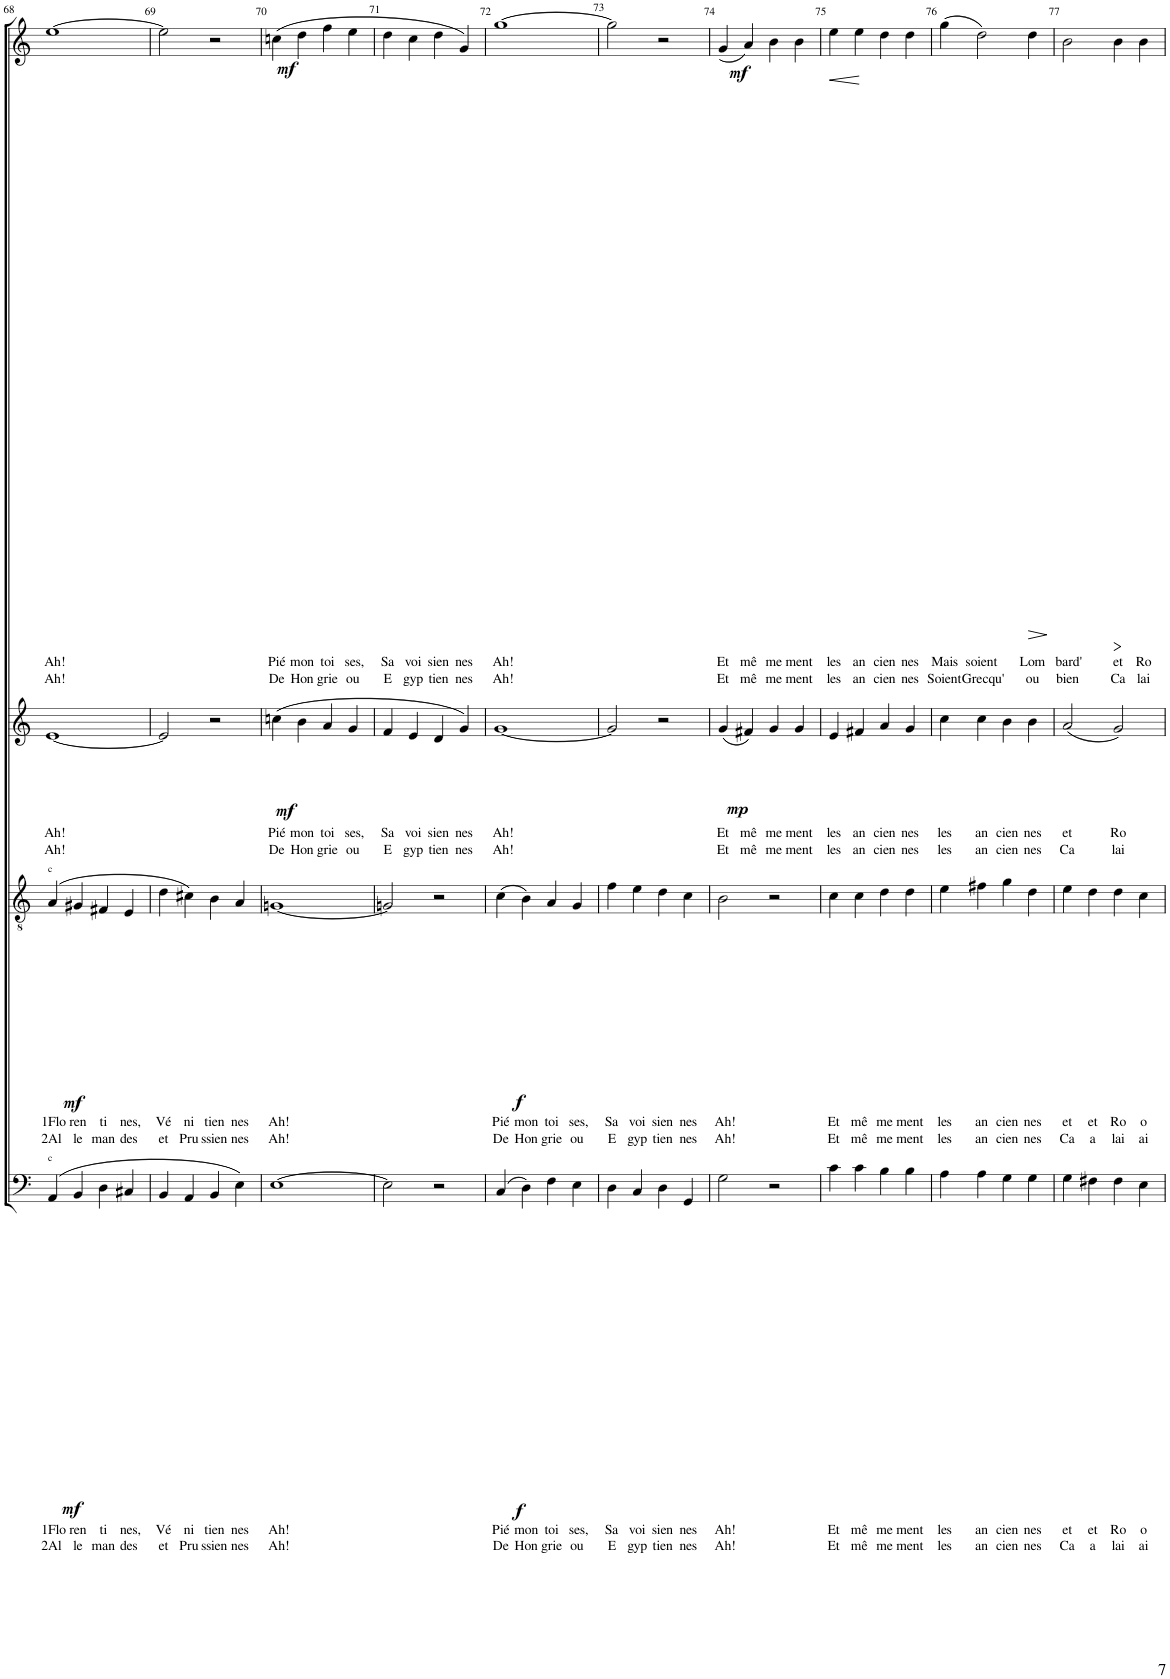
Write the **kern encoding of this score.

**kern	**text	**text	**dynam	**kern	**text	**text	**dynam	**kern	**text	**text	**dynam	**kern	**text	**text	**dynam
*part4	*part4	*part4	*part4	*part3	*part3	*part3	*part3	*part2	*part2	*part2	*part2	*part1	*part1	*part1	*part1
*staff4	*staff4	*staff4	*staff4	*staff3	*staff3	*staff3	*staff3	*staff2	*staff2	*staff2	*staff2	*staff1	*staff1	*staff1	*staff1
*I"Basse	*	*	*	*I"Ténor	*	*	*	*I"Alto	*	*	*	*I"Soprano	*	*	*
!!LO:PB:g=z
*clefF4	*	*	*	*clefGv2	*	*	*	*clefG2	*	*	*	*clefG2	*	*	*
*	*	*	*	*Trd4c7	*	*	*	*	*	*	*	*	*	*	*
*k[]	*	*	*	*k[]	*	*	*	*k[]	*	*	*	*k[]	*	*	*
*M4/4	*	*	*	*M4/4	*	*	*	*M4/4	*	*	*	*M4/4	*	*	*
*met(c)	*	*	*	*met(c)	*	*	*	*met(c)	*	*	*	*met(c)	*	*	*
=68	=68	=68	=68	=68	=68	=68	=68	=68	=68	=68	=68	=68	=68	=68	=68
!	!	!	!	!LO:TX:a:t=c	!	!	!	!	!	!	!	!	!	!	!
!LO:TX:a:t=c	!	!	!	!	!	!	!	!	!	!	!	!	!	!	!
!	!LO:LY:b	!LO:LY:b	!LO:DY:b	!	!LO:LY:b	!LO:LY:b	!LO:DY:b	!	!LO:LY:b	!LO:LY:b	!	!	!LO:LY:b	!LO:LY:b	!
(4AA/	1Flo	2Al	mf	(4A/	1Flo	2Al	mf	[1e	Ah!	Ah!	.	[1ee	Ah!	Ah!	.
!	!LO:LY:b	!LO:LY:b	!	!	!LO:LY:b	!LO:LY:b	!	!	!	!	!	!	!	!	!
4BB/	ren	le	.	4G#X/	ren	le	.	.	.	.	.	.	.	.	.
!	!LO:LY:b	!LO:LY:b	!	!	!LO:LY:b	!LO:LY:b	!	!	!	!	!	!	!	!	!
4D\	ti	man	.	4F#X/	ti	man	.	.	.	.	.	.	.	.	.
!	!LO:LY:b	!LO:LY:b	!	!	!LO:LY:b	!LO:LY:b	!	!	!	!	!	!	!	!	!
4C#X/	nes,	des	.	4E/	nes,	des	.	.	.	.	.	.	.	.	.
=69	=69	=69	=69	=69	=69	=69	=69	=69	=69	=69	=69	=69	=69	=69	=69
!	!LO:LY:b	!LO:LY:b	!	!	!LO:LY:b	!LO:LY:b	!	!	!	!	!	!	!	!	!
4BB/	Vé	et	.	4d\	Vé	et	.	2e/]	.	.	.	2ee\]	.	.	.
!	!LO:LY:b	!LO:LY:b	!	!	!LO:LY:b	!LO:LY:b	!	!	!	!	!	!	!	!	!
4AA/	ni	Pru	.	4c#X\)	ni	Pru	.	.	.	.	.	.	.	.	.
!	!LO:LY:b	!LO:LY:b	!	!	!LO:LY:b	!LO:LY:b	!	!	!	!	!	!	!	!	!
4BB/	tien	ssien	.	4B\	tien	ssien	.	2r	.	.	.	2r	.	.	.
!	!LO:LY:b	!LO:LY:b	!	!	!LO:LY:b	!LO:LY:b	!	!	!	!	!	!	!	!	!
4E\)	nes	nes	.	4A/	nes	nes	.	.	.	.	.	.	.	.	.
=70	=70	=70	=70	=70	=70	=70	=70	=70	=70	=70	=70	=70	=70	=70	=70
!	!LO:LY:b	!LO:LY:b	!	!	!LO:LY:b	!LO:LY:b	!	!	!LO:LY:b	!LO:LY:b	!LO:DY:b	!	!LO:LY:b	!LO:LY:b	!LO:DY:b
[1E	Ah!	Ah!	.	[1Gn	Ah!	Ah!	.	(4ccn\	Pié	De	mf	(4ccn\	Pié	De	mf
!	!	!	!	!	!	!	!	!	!LO:LY:b	!LO:LY:b	!	!	!LO:LY:b	!LO:LY:b	!
.	.	.	.	.	.	.	.	4b\	mon	Hon	.	4dd\	mon	Hon	.
!	!	!	!	!	!	!	!	!	!LO:LY:b	!LO:LY:b	!	!	!LO:LY:b	!LO:LY:b	!
.	.	.	.	.	.	.	.	4a/	toi	grie	.	4ff\	toi	grie	.
!	!	!	!	!	!	!	!	!	!LO:LY:b	!LO:LY:b	!	!	!LO:LY:b	!LO:LY:b	!
.	.	.	.	.	.	.	.	4g/	ses,	ou	.	4ee\	ses,	ou	.
=71	=71	=71	=71	=71	=71	=71	=71	=71	=71	=71	=71	=71	=71	=71	=71
!	!	!	!	!	!	!	!	!	!LO:LY:b	!LO:LY:b	!	!	!LO:LY:b	!LO:LY:b	!
2E\]	.	.	.	2Gn/]	.	.	.	4f/	Sa	E	.	4dd\	Sa	E	.
!	!	!	!	!	!	!	!	!	!LO:LY:b	!LO:LY:b	!	!	!LO:LY:b	!LO:LY:b	!
.	.	.	.	.	.	.	.	4e/	voi	gyp	.	4cc\	voi	gyp	.
!	!	!	!	!	!	!	!	!	!LO:LY:b	!LO:LY:b	!	!	!LO:LY:b	!LO:LY:b	!
2r	.	.	.	2r	.	.	.	4d/	sien	tien	.	4dd\	sien	tien	.
!	!	!	!	!	!	!	!	!	!LO:LY:b	!LO:LY:b	!	!	!LO:LY:b	!LO:LY:b	!
.	.	.	.	.	.	.	.	4g/)	nes	nes	.	4g/)	nes	nes	.
=72	=72	=72	=72	=72	=72	=72	=72	=72	=72	=72	=72	=72	=72	=72	=72
!	!LO:LY:b	!LO:LY:b	!LO:DY:b	!	!LO:LY:b	!LO:LY:b	!LO:DY:b	!	!LO:LY:b	!LO:LY:b	!	!	!LO:LY:b	!LO:LY:b	!
(4C/	Pié	De	f	(4c\	Pié	De	f	[1g	Ah!	Ah!	.	[1gg	Ah!	Ah!	.
!	!LO:LY:b	!LO:LY:b	!	!	!LO:LY:b	!LO:LY:b	!	!	!	!	!	!	!	!	!
4D\)	mon	Hon	.	4B\)	mon	Hon	.	.	.	.	.	.	.	.	.
!	!LO:LY:b	!LO:LY:b	!	!	!LO:LY:b	!LO:LY:b	!	!	!	!	!	!	!	!	!
4F\	toi	grie	.	4A/	toi	grie	.	.	.	.	.	.	.	.	.
!	!LO:LY:b	!LO:LY:b	!	!	!LO:LY:b	!LO:LY:b	!	!	!	!	!	!	!	!	!
4E\	ses,	ou	.	4G/	ses,	ou	.	.	.	.	.	.	.	.	.
=73	=73	=73	=73	=73	=73	=73	=73	=73	=73	=73	=73	=73	=73	=73	=73
!	!LO:LY:b	!LO:LY:b	!	!	!LO:LY:b	!LO:LY:b	!	!	!	!	!	!	!	!	!
4D\	Sa	E	.	4f\	Sa	E	.	2g/]	.	.	.	2gg\]	.	.	.
!	!LO:LY:b	!LO:LY:b	!	!	!LO:LY:b	!LO:LY:b	!	!	!	!	!	!	!	!	!
4C/	voi	gyp	.	4e\	voi	gyp	.	.	.	.	.	.	.	.	.
!	!LO:LY:b	!LO:LY:b	!	!	!LO:LY:b	!LO:LY:b	!	!	!	!	!	!	!	!	!
4D\	sien	tien	.	4d\	sien	tien	.	2r	.	.	.	2r	.	.	.
!	!LO:LY:b	!LO:LY:b	!	!	!LO:LY:b	!LO:LY:b	!	!	!	!	!	!	!	!	!
4GG/	nes	nes	.	4c\	nes	nes	.	.	.	.	.	.	.	.	.
=74	=74	=74	=74	=74	=74	=74	=74	=74	=74	=74	=74	=74	=74	=74	=74
!	!LO:LY:b	!LO:LY:b	!	!	!LO:LY:b	!LO:LY:b	!	!	!LO:LY:b	!LO:LY:b	!LO:DY:b	!	!LO:LY:b	!LO:LY:b	!LO:DY:b
2G\	Ah!	Ah!	.	2B\	Ah!	Ah!	.	(4g/	Et	Et	mp	(4g/	Et	Et	mf
!	!	!	!	!	!	!	!	!	!LO:LY:b	!LO:LY:b	!	!	!LO:LY:b	!LO:LY:b	!
.	.	.	.	.	.	.	.	4f#X/)	mê	mê	.	4a/)	mê	mê	.
!	!	!	!	!	!	!	!	!	!LO:LY:b	!LO:LY:b	!	!	!LO:LY:b	!LO:LY:b	!
2r	.	.	.	2r	.	.	.	4g/	me	me	.	4b\	me	me	.
!	!	!	!	!	!	!	!	!	!LO:LY:b	!LO:LY:b	!	!	!LO:LY:b	!LO:LY:b	!
.	.	.	.	.	.	.	.	4g/	ment	ment	.	4b\	ment	ment	.
=75	=75	=75	=75	=75	=75	=75	=75	=75	=75	=75	=75	=75	=75	=75	=75
!	!LO:LY:b	!LO:LY:b	!	!	!LO:LY:b	!LO:LY:b	!	!	!LO:LY:b	!LO:LY:b	!	!	!LO:LY:b	!LO:LY:b	!LO:HP:b
4c\	Et	Et	.	4c\	Et	Et	.	4e/	les	les	.	4ee\	les	les	<
!	!LO:LY:b	!LO:LY:b	!	!	!LO:LY:b	!LO:LY:b	!	!	!LO:LY:b	!LO:LY:b	!	!	!LO:LY:b	!LO:LY:b	!
4c\	mê	mê	.	4c\	mê	mê	.	4f#X/	an	an	.	4ee\	an	an	.
!	!LO:LY:b	!LO:LY:b	!	!	!LO:LY:b	!LO:LY:b	!	!	!LO:LY:b	!LO:LY:b	!	!	!LO:LY:b	!LO:LY:b	!
4B\	me	me	.	4d\	me	me	.	4a/	cien	cien	.	4dd\	cien	cien	.
!	!LO:LY:b	!LO:LY:b	!	!	!LO:LY:b	!LO:LY:b	!	!	!LO:LY:b	!LO:LY:b	!	!	!LO:LY:b	!LO:LY:b	!
4B\	ment	ment	.	4d\	ment	ment	.	4g/	nes	nes	.	4dd\	nes	nes	.
.	.	.	.	.	.	.	.	.	.	.	.	.	.	.	[
=76	=76	=76	=76	=76	=76	=76	=76	=76	=76	=76	=76	=76	=76	=76	=76
!	!LO:LY:b	!LO:LY:b	!	!	!LO:LY:b	!LO:LY:b	!	!	!LO:LY:b	!LO:LY:b	!	!	!LO:LY:b	!LO:LY:b	!
4A\	les	les	.	4e\	les	les	.	4cc\	les	les	.	(4gg\	Mais	Soient	.
!	!LO:LY:b	!LO:LY:b	!	!	!LO:LY:b	!LO:LY:b	!	!	!LO:LY:b	!LO:LY:b	!	!	!LO:LY:b	!LO:LY:b	!
4A\	an	an	.	4f#X\	an	an	.	4cc\	an	an	.	2dd\)	soient	Grecqu'	.
!	!LO:LY:b	!LO:LY:b	!	!	!LO:LY:b	!LO:LY:b	!	!	!LO:LY:b	!LO:LY:b	!	!	!	!	!
4G\	cien	cien	.	4g\	cien	cien	.	4b\	cien	cien	.	.	.	.	.
!	!LO:LY:b	!LO:LY:b	!	!	!LO:LY:b	!LO:LY:b	!	!	!LO:LY:b	!LO:LY:b	!	!	!LO:LY:b	!LO:LY:b	!LO:HP:b
4G\	nes	nes	.	4d\	nes	nes	.	4b\	nes	nes	.	4dd\	Lom	ou	>
.	.	.	.	.	.	.	.	.	.	.	.	.	.	.	]
=77	=77	=77	=77	=77	=77	=77	=77	=77	=77	=77	=77	=77	=77	=77	=77
!	!LO:LY:b	!LO:LY:b	!	!	!LO:LY:b	!LO:LY:b	!	!	!LO:LY:b	!LO:LY:b	!	!	!LO:LY:b	!LO:LY:b	!
4G\	et	Ca	.	4e\	et	Ca	.	(2a/	et	Ca	.	2b\	bard'	bien	.
!	!LO:LY:b	!LO:LY:b	!	!	!LO:LY:b	!LO:LY:b	!	!	!	!	!	!	!	!	!
4F#X\	et	a	.	4d\	et	a	.	.	.	.	.	.	.	.	.
!	!LO:LY:b	!LO:LY:b	!	!	!LO:LY:b	!LO:LY:b	!	!	!LO:LY:b	!LO:LY:b	!	!	!LO:LY:b	!LO:LY:b	!LO:HP:b
4F#\	Ro	lai	.	4d\	Ro	lai	.	2g/)	Ro	lai	.	4b\	et	Ca	>
!	!LO:LY:b	!LO:LY:b	!	!	!LO:LY:b	!LO:LY:b	!	!	!	!	!	!	!LO:LY:b	!LO:LY:b	!
4E\	o	ai	.	4c\	o	ai	.	.	.	.	.	4b\	Ro	lai	.
.	.	.	.	.	.	.	.	.	.	.	.	.	.	.	]
=	=	=	=	=	=	=	=	=	=	=	=	=	=	=	=
*-	*-	*-	*-	*-	*-	*-	*-	*-	*-	*-	*-	*-	*-	*-	*-
